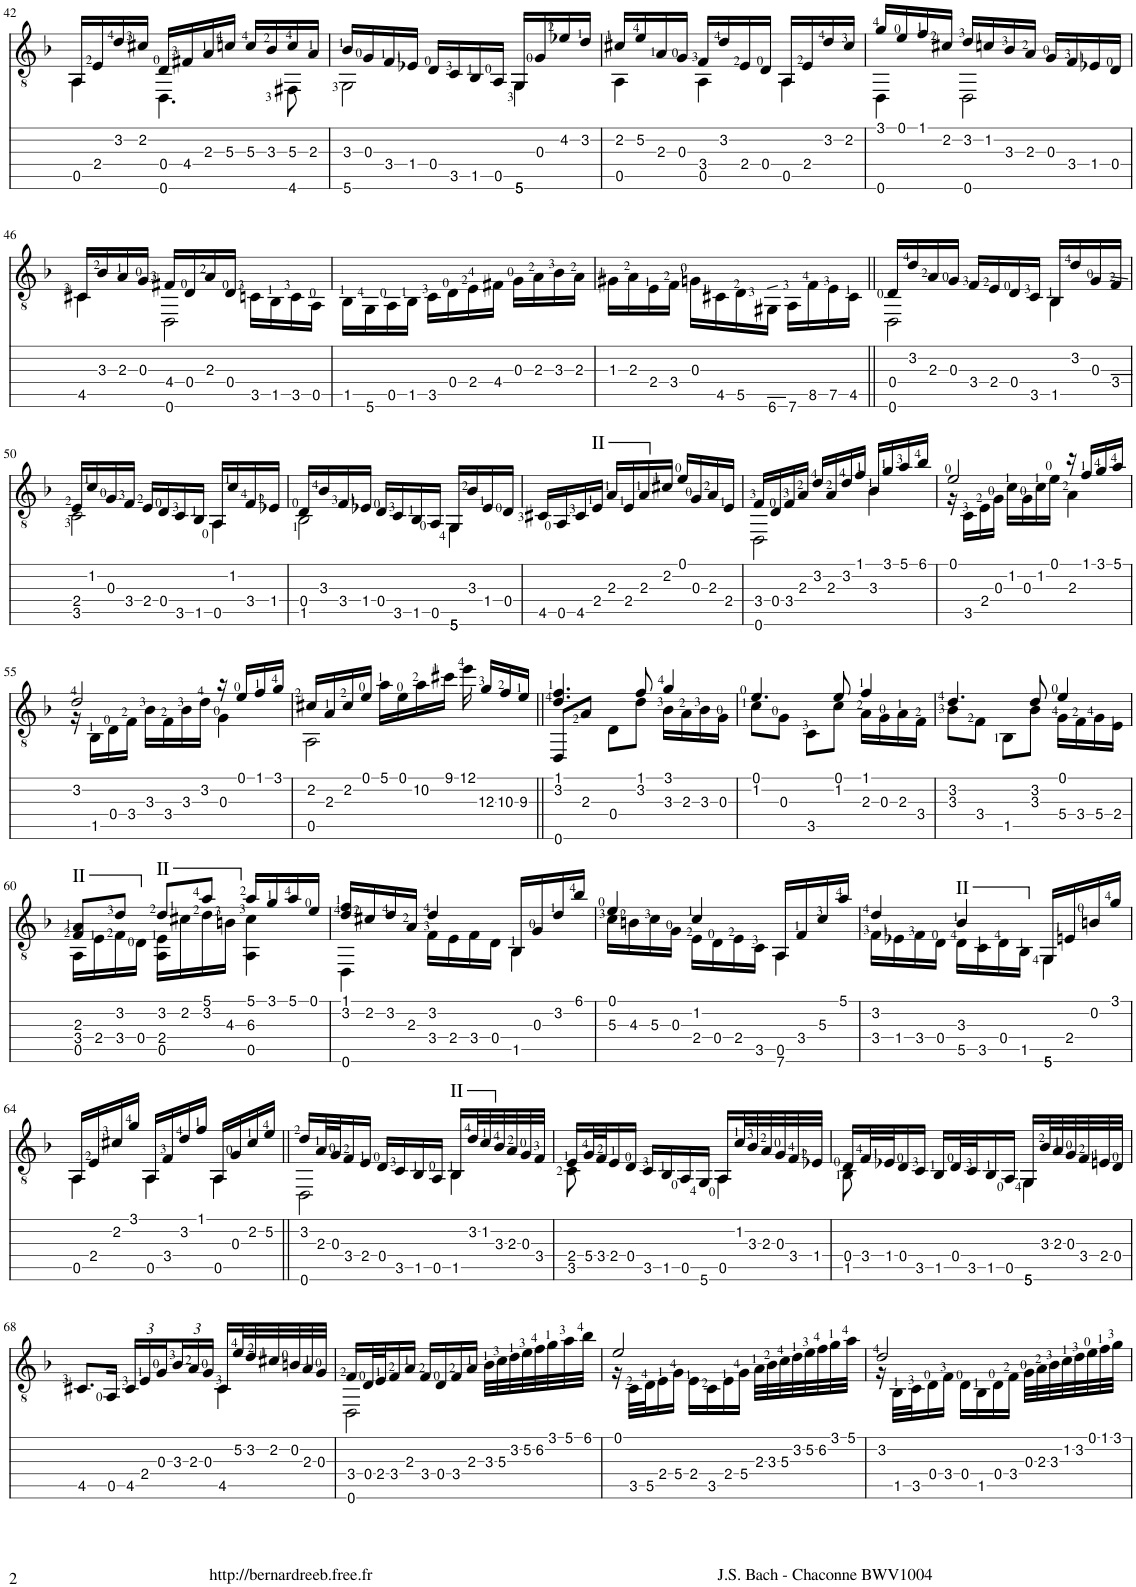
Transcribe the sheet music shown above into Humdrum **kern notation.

**kern	**kern
*part1	*part1
*staff2	*staff1
*I"Guitar	*
*I'Guit.	*
!!LO:PB:g=z
*	*clefGv2
*k[b-]	*k[b-]
*M3/4	*M3/4
=42	=42
*^	*^
16AALL	4AA	16AA/LL	4AA\
16EJ	.	16E/	.
16dL	.	16d/	.
16c#JJ	.	16c#X/JJ	.
16DLL	4.DD	16D/LL	4.DD\
16F#J	.	16F#X/	.
16AL	.	16A/	.
16cJJ	.	16cn/JJ	.
16cLL	.	16c/LL	.
16B-J	.	16B-/	.
16cL	8FF#	16c/	8FF#X\
16AJJ	.	16A/JJ	.
=43	=43	=43	=43
16B-LL	2GG	16B-/LL	2GG\
16GJ	.	16G/	.
16FL	.	16F/	.
16E-JJ	.	16E-X/JJ	.
16DLL	.	16D/LL	.
16CJ	.	16C/	.
16BB-L	.	16BB-/	.
16AAJJ	.	16AA/JJ	.
16GGLL	4GG	16GG/LL	4GG\
16GJ	.	16G/	.
16e-L	.	16e-X/	.
16dJJ	.	16d/JJ	.
=44	=44	=44	=44
16c#LL	4AA	16c#X/LL	4AA\
16eJ	.	16e/	.
16AL	.	16A/	.
16GJJ	.	16G/JJ	.
16FLL	4AA	16F/LL	4AA\
16dJ	.	16d/	.
16EL	.	16E/	.
16DJJ	.	16D/JJ	.
16AALL	4AA	16AA/LL	4AA\
16EJ	.	16E/	.
16dL	.	16d/	.
16c#JJ	.	16c#/JJ	.
=45	=45	=45	=45
16gLL	4DD	16g/LL	4DD\
16eJ	.	16e/	.
16fL	.	16f/	.
16c#JJ	.	16c#X/JJ	.
16dLL	2DD	16d/LL	2DD\
16cJ	.	16cn/	.
16B-L	.	16B-/	.
16AJJ	.	16A/JJ	.
16GLL	.	16G/LL	.
16FJ	.	16F/	.
16E-L	.	16E-X/	.
16DJJ	.	16D/JJ	.
!!LO:LB:g=z	!!
=46	=46	=46	=46
16C#LL	4C#	16C#X/LL	4C#\
16B-J	.	16B-/	.
16AL	.	16A/	.
16GJJ	.	16G/JJ	.
16F#LL	2DD	16F#X/LL	2DD\
16DJ	.	16D/	.
16AL	.	16A/	.
16DJJ	.	16D/JJ	.
16CLL	.	16Cn\LL	.
16BB-J	.	16BB-\	.
16CL	.	16C\	.
16AAJJ	.	16AA\JJ	.
*v	*v	*	*
*	*v	*v
=47	=47
16BB-LL	16BB-\LL
16GGJ	16GG\
16AAL	16AA\
16BB-JJ	16BB-\JJ
16CLL	16C\LL
16DJ	16D\
16EL	16E\
16F#JJ	16F#X\JJ
16GLL	16G\LL
16AJ	16A\
16B-L	16B-\
16AJJ	16A\JJ
=48	=48
16G#LL	16G#X\LL
16AJ	16A\
16EL	16E\
16FJJ	16F\JJ
16GLL	16Gn\LL
16C#J	16C#X\
16DL	16D\
16GG#JJ	16GG#X\JJ
16AALL	16AA\LL
16FJ	16F\
16EL	16E\
16C#JJ	16C#\JJ
=49||	=49||
*^	*^
16DLL	2DD	16D/LL	2DD\
16dJ	.	16d/	.
16AL	.	16A/	.
16GJJ	.	16G/JJ	.
16FLL	.	16F/LL	.
16EJ	.	16E/	.
16DL	.	16D/	.
16CJJ	.	16C/JJ	.
16BB-LL	4BB-	16BB-/LL	4BB-\
16dJ	.	16d/	.
16GL	.	16G/	.
16FJJ	.	16F/JJ	.
!!LO:LB:g=z	!!
=50	=50	=50	=50
16ELL	2C	16E/LL	2C\
16cJ	.	16c/	.
16GL	.	16G/	.
16FJJ	.	16F/JJ	.
16ELL	.	16E/LL	.
16DJ	.	16D/	.
16CL	.	16C/	.
16BB-JJ	.	16BB-/JJ	.
16AALL	4AA	16AA/LL	4AA\
16cJ	.	16c/	.
16FL	.	16F/	.
16E-JJ	.	16E-X/JJ	.
=51	=51	=51	=51
16DLL	2BB-	16D/LL	2BB-\
16B-J	.	16B-/	.
16FL	.	16F/	.
16E-JJ	.	16E-X/JJ	.
16DLL	.	16D/LL	.
16CJ	.	16C/	.
16BB-L	.	16BB-/	.
16AAJJ	.	16AA/JJ	.
16GGLL	4GG	16GG/LL	4GG\
16B-J	.	16B-/	.
16E-L	.	16E-/	.
16DJJ	.	16D/JJ	.
*v	*v	*	*
*	*v	*v
=52	=52
16C#LL	16C#X/LL
16AAJ	16AA/
16C#L	16C#/
!	!LO:TX:a:t=II
16EJJ	16E/JJ
16ALL	16A/LL
16EJ	16E/
16AL	16A/
16c#JJ	16c#X/JJ
16eLL	16e/LL
16GJ	16G/
16AL	16A/
16EJJ	16E/JJ
=53	=53
*^	*^
16FLL	2DD	16F/LL	2DD\
16DJ	.	16D/	.
16FL	.	16F/	.
16AJJ	.	16A/JJ	.
16dLL	.	16d/LL	.
16AJ	.	16A/	.
16dL	.	16d/	.
16fJJ	.	16f/JJ	.
16B-LL	4B-	16B-/LL	4B-\
16gJ	.	16g/	.
16aL	.	16a/	.
16b-JJ	.	16b-/JJ	.
=54	=54	=54	=54
2e	16r	2e/	16r
.	16CLL	.	16C\LL
.	16E	.	16E\
.	16GJJ	.	16G\JJ
.	16cLL	.	16c\LL
.	16GJ	.	16G\
.	16cL	.	16c\
.	16eJJ	.	16e\JJ
16r	4A	16r	4A\
16fLL	.	16f/LL	.
16g	.	16g/	.
16aJJ	.	16a/JJ	.
!!LO:LB:g=z	!!
=55	=55	=55	=55
2d	16r	2d/	16r
.	16BB-LL	.	16BB-\LL
.	16D	.	16D\
.	16FJJ	.	16F\JJ
.	16B-LL	.	16B-\LL
.	16FJ	.	16F\
.	16B-L	.	16B-\
.	16dJJ	.	16d\JJ
16r	4G	16r	4G\
16eLL	.	16e/LL	.
16f	.	16f/	.
16gJJ	.	16g/JJ	.
=56	=56	=56	=56
16c#LL	2AA	16c#X/LL	2AA\
16AJ	.	16A/	.
16c#L	.	16c#/	.
16eJJ	.	16e/JJ	.
16aLL	.	16a\LL	.
16eJ	.	16e\	.
16aL	.	16a\	.
16cc#JJ	.	16cc#X\JJ	.
16eeLL	4ryy	16ee\	4ryy
16gJ	.	16g/LL	.
16fL	.	16f/	.
16eJJ	.	16e/JJ	.
=57||	=57||	=57||	=57||
4.d 4.f	8DDL	4.d/ 4.f/	8DD/L
.	8AJ	.	8A/J
.	8DL	.	8D\L
8f	8dJ	8f/	8d\J
4g	16B-LL	4g/	16B-\LL
.	16AJ	.	16A\
.	16B-L	.	16B-\
.	16GJJ	.	16G\JJ
=58	=58	=58	=58
4.e	8cL	4.e/	8c\L
.	8GJ	.	8G\J
.	8CL	.	8C\L
8e	8cJ	8e/	8c\J
4f	16ALL	4f/	16A\LL
.	16GJ	.	16G\
.	16AL	.	16A\
.	16FJJ	.	16F\JJ
=59	=59	=59	=59
4.d	8B-L	4.d/	8B-\L
.	8FJ	.	8F\J
.	8BB-L	.	8BB-\L
8d	8B-J	8d/	8B-\J
4e	16GLL	4e/	16G\LL
.	16FJ	.	16F\
.	16GL	.	16G\
.	16EJJ	.	16E\JJ
!!LO:LB:g=z	!!
=60	=60	=60	=60
!	!	!LO:TX:a:t=II	!
8F\ 8A\L	16AALL	8F/ 8A/L	16AA\LL
.	16EJ	.	16E\
8dJ	16FL	8d/J	16F\
.	16DJJ	.	16D\JJ
!	!	!LO:TX:a:t=II	!
8dL	16AA\ 16E\LL	8d/L	16AA\ 16E\LL
.	16c#J	.	16c#X\
8aJ	16dL	8a/J	16d\
.	16BJJ	.	16Bn\JJ
16aLL	4AA 4c#	16a/LL	4AA\ 4c#\
16gJ	.	16g/	.
16aL	.	16a/	.
16eJJ	.	16e/JJ	.
=61	=61	=61	=61
16d\ 16f\LL	4DD	16d/ 16f/LL	4DD\
16c#XJ	.	16c#X/	.
16dL	.	16d/	.
16AJJ	.	16A/JJ	.
4d	16FLL	4d/	16F\LL
.	16EJ	.	16E\
.	16FL	.	16F\
.	16DJJ	.	16D\JJ
16BB-LL	4BB-	16BB-/LL	4BB-\
16GJ	.	16G/	.
16dL	.	16d/	.
16b-JJ	.	16b-/JJ	.
=62	=62	=62	=62
4e	16cLL	4e/	16c\LL
.	16BJ	.	16Bn\
.	16cL	.	16c\
.	16GJJ	.	16G\JJ
4c	16ELL	4c/	16E\LL
.	16DJ	.	16D\
.	16EL	.	16E\
.	16CJJ	.	16C\JJ
16AALL	4AA	16AA/LL	4AA\
16FJ	.	16F/	.
16cL	.	16c/	.
16aJJ	.	16a/JJ	.
=63	=63	=63	=63
4d	16FLL	4d/	16F\LL
.	16E-J	.	16E-X\
.	16FL	.	16F\
.	16DJJ	.	16D\JJ
!	!	!LO:TX:a:t=II	!
4B-	16DLL	4B-/	16D\LL
.	16CJ	.	16C\
.	16DL	.	16D\
.	16BB-JJ	.	16BB-\JJ
16GGLL	4GG	16GG/LL	4GG\
16EJ	.	16En/	.
16BL	.	16Bn/	.
16gJJ	.	16g/JJ	.
!!LO:LB:g=z	!!
=64	=64	=64	=64
16AALL	4AA	16AA/LL	4AA\
16EJ	.	16E/	.
16c#L	.	16c#X/	.
16gJJ	.	16g/JJ	.
16AALL	4AA	16AA/LL	4AA\
16FJ	.	16F/	.
16dL	.	16d/	.
16fJJ	.	16f/JJ	.
16AALL	4AA	16AA/LL	4AA\
16GJ	.	16G/	.
16c#L	.	16c#/	.
16eJJ	.	16e/JJ	.
=65||	=65||	=65||	=65||
16dLL	2DD	16d/LL	2DD\
32AL	.	32A/L	.
32GJJ	.	32G/J	.
16FL	.	16F/	.
16EJJ	.	16E/JJ	.
16DLL	.	16D/LL	.
16CJ	.	16C/	.
16BB-L	.	16BB-/	.
16AAJJ	.	16AA/JJ	.
!	!	!LO:TX:a:t=II	!
16BB-LL	4BB-	16BB-/LL	4BB-\
32dL	.	32d/L	.
32cJJ	.	32c/	.
32B-LL	.	32B-/	.
32A	.	32A/	.
32G	.	32G/	.
32FJJJ	.	32F/JJJ	.
=66	=66	=66	=66
16ELL	8C	16E/LL	8C\
32GL	.	32G/L	.
32FJJ	.	32F/J	.
16EL	4.ryy	16E/	4.ryy
16DJJ	.	16D/JJ	.
16CLL	.	16C/LL	.
16BB-J	.	16BB-/	.
16AAL	.	16AA/	.
16GGJJ	.	16GG/JJ	.
16AALL	4AA	16AA/LL	4AA\
32cL	.	32c/L	.
32B-JJ	.	32B-/	.
32ALL	.	32A/	.
32G	.	32G/	.
32F	.	32F/	.
32E-JJJ	.	32E-X/JJJ	.
=67	=67	=67	=67
16DLL	8BB-	16D/LL	8BB-\
32FL	.	32F/L	.
32E-JJ	.	32E-X/J	.
16DL	4.ryy	16D/	4.ryy
16CJJ	.	16C/JJ	.
16BB-LL	.	16BB-/LL	.
32DL	.	32D/L	.
32CJJ	.	32C/J	.
16BB-L	.	16BB-/	.
16AAJJ	.	16AA/JJ	.
16GGLL	4GG	16GG/LL	4GG\
32B-L	.	32B-/L	.
32AJJ	.	32A/	.
32GLL	.	32G/	.
32F	.	32F/	.
32E	.	32En/	.
32DJJJ	.	32D/JJJ	.
!!LO:LB:g=z	!!
=68	=68	=68	=68
8.C#L	2ryy	8.C#X/L	2ryy
16AAJk	.	16AA/Jk	.
*Xbrackettup	*	*Xbrackettup	*
24C#LL	.	24C#/LL	.
24E	.	24E/	.
24GJ	.	24G/	.
24B-L	.	24B-/	.
24A	.	24A/	.
24GJJ	.	24G/JJ	.
16C#LL	4C#	16C#/LL	4C#\
32eL	.	32e/L	.
32dJJ	.	32d/	.
32c#LL	.	32c#X/	.
32B	.	32Bn/	.
32A	.	32A/	.
32GJJJ	.	32G/JJJ	.
=69	=69	=69	=69
16FLL	2DD	16F/LL	2DD\
32DL	.	32D/L	.
32EJJ	.	32E/J	.
16FL	.	16F/	.
16AJJ	.	16A/JJ	.
16FLL	.	16F/LL	.
16DJ	.	16D/	.
16FL	.	16F/	.
16AJJ	.	16A/JJ	.
8r	32B-LLL	8ryy	32B-\LLL
.	32c	.	32c\
.	32d	.	32d\
.	32eJJ	.	32e\
8r	32fLL	8ryy	32f\
.	32g	.	32g\
.	32a	.	32a\
.	32b-JJJ	.	32b-\JJJ
=70	=70	=70	=70
2e	16r	2e/	16r
.	32CLLL	.	32C\LLL
.	32DJJ	.	32D\J
.	16EL	.	16E\
.	16GJJ	.	16G\JJ
.	16ELL	.	16E\LL
.	16CJ	.	16C\
.	16EL	.	16E\
.	16GJJ	.	16G\JJ
8r	32ALLL	8ryy	32A\LLL
.	32B-	.	32B-\
.	32c	.	32c\
.	32dJJ	.	32d\
8r	32eLL	8ryy	32e\
.	32f	.	32f\
.	32g	.	32g\
.	32aJJJ	.	32a\JJJ
=71	=71	=71	=71
2d	16r	2d/	16r
.	32BB-LLL	.	32BB-\LLL
.	32CJJ	.	32C\J
.	16DL	.	16D\
.	16FJJ	.	16F\JJ
.	16DLL	.	16D\LL
.	16BB-J	.	16BB-\
.	16DL	.	16D\
.	16FJJ	.	16F\JJ
8r	32GLLL	8ryy	32G\LLL
.	32A	.	32A\
.	32B-	.	32B-\
.	32cJJ	.	32c\
8r	32dLL	8ryy	32d\
.	32e	.	32e\
.	32f	.	32f\
.	32gJJJ	.	32g\JJJ
*v	*v	*	*
*	*v	*v
=	=
*-	*-
